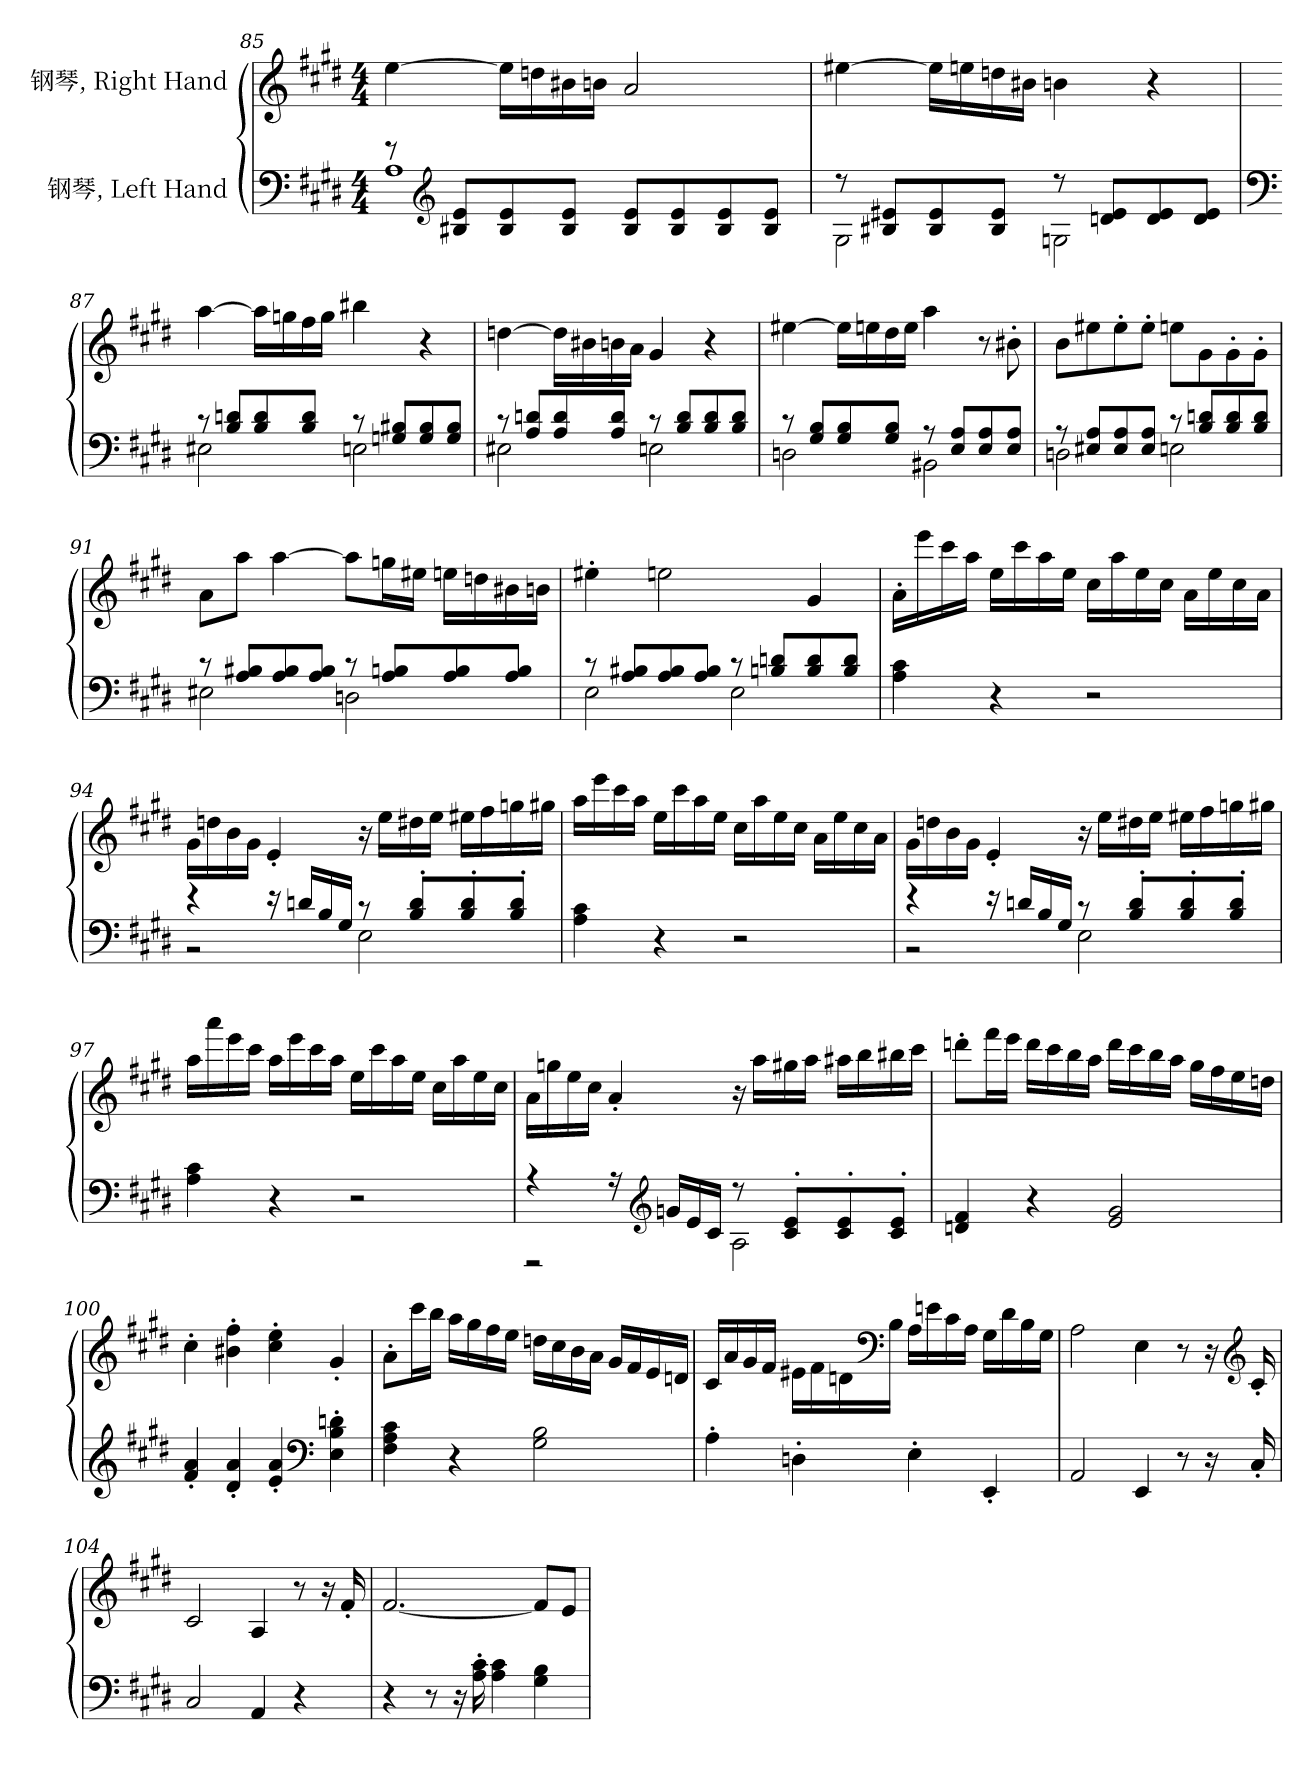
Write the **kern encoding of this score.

**kern	**kern
*part2	*part1
*staff2	*staff1
*I"钢琴, Left Hand	*I"钢琴, Right Hand
*clefF4	*clefG2
*k[f#c#g#d#]	*k[f#c#g#d#]
*M4/4	*M4/4
=85	=85
*^	*
8r	1A	[4ee\
*clefG2	*	*
8B#X/ 8e/L	.	.
8B#/ 8e/	.	16ee\LL]
.	.	16ddn\
8B#/ 8e/J	.	16b#X\
.	.	16bn\JJ
8B#/ 8e/L	.	2a/
8B#/ 8e/	.	.
8B#/ 8e/	.	.
8B#/ 8e/J	.	.
!!LO:LB:g=z
=86	=86	=86
8r	2G#\	[4ee#X\
8B#X/ 8e#X/L	.	.
8B#/ 8e#/	.	16ee#\LL]
.	.	16een\
8B#/ 8e#/J	.	16ddn\
.	.	16b#X\JJ
8r	2Gn\	4bn\
8dn/ 8e#/L	.	.
8d/ 8e#/	.	4r
8d/ 8e#/J	.	.
=87	=87	=87
*clefF4	*	*
8r	2E#X\	[4aa\
8B/ 8dn/L	.	.
8B/ 8d/	.	16aa\LL]
.	.	16ggn\
8B/ 8d/J	.	16ff#\
.	.	16gg\JJ
8r	2En\	4bb#X\
8Gn/ 8B#X/L	.	.
8G/ 8B#/	.	4r
8G/ 8B#/J	.	.
!!LO:LB:g=z
=88	=88	=88
8r	2E#X\	[4ddn\
8A/ 8dn/L	.	.
8A/ 8d/	.	16dd\LL]
.	.	16b#X\
8A/ 8d/J	.	16bn\
.	.	16a\JJ
8r	2En\	4g#/
8B/ 8d/L	.	.
8B/ 8d/	.	4r
8B/ 8d/J	.	.
=89	=89	=89
8r	2Dn\	[4ee#X\
8G#/ 8B/L	.	.
8G#/ 8B/	.	16ee#\LL]
.	.	16een\
8G#/ 8B/J	.	16dd#\
.	.	16ee\JJ
8r	2BB#X\	4aa\
8E/ 8A/L	.	.
8E/ 8A/	.	8r
8E/ 8A/J	.	8b#X'\
=90	=90	=90
*	*	*MM101
8r	2Dn\	8b\L
8E#X/ 8A/L	.	8ee#X\
8E#/ 8A/	.	8ee#'\
8E#/ 8A/J	.	8ee#'\J
8r	2En\	8een\L
8B/ 8dn/L	.	8g#\
8B/ 8d/	.	8g#'\
8B/ 8d/J	.	8g#'\J
!!LO:LB:g=z
=91	=91	=91
*	*	*MM103
8r	2E#X\	8a\L
8A/ 8B#X/L	.	8aa\J
8A/ 8B#/	.	[4aa\
8A/ 8B#/J	.	.
8r	2Dn\	8aa\L]
8A/ 8Bn/L	.	16ggn\L
.	.	16ee#X\JJ
8A/ 8B/	.	16een\LL
.	.	16ddn\
8A/ 8B/J	.	16b#X\
.	.	16bn\JJ
=92	=92	=92
*	*	*MM98
8r	2E\	4ee#X'\
8A/ 8B#X/L	.	.
8A/ 8B#/	.	2een\
8A/ 8B#/J	.	.
8r	2E\	.
8Bn/ 8dn/L	.	.
*	*	*MM92
8B/ 8d/	.	4g#/
8B/ 8d/J	.	.
*v	*v	*
!!LO:LB:g=z
=93	=93
*	*MM146
4A\ 4c#\	16a'\LL
.	16eee\
.	16ccc#\
.	16aa\JJ
4r	16ee\LL
.	16ccc#\
.	16aa\
.	16ee\JJ
2r	16cc#\LL
.	16aa\
.	16ee\
.	16cc#\JJ
.	16a\LL
.	16ee\
.	16cc#\
.	16a\JJ
=94	=94
*^	*
4r	2r	16g#\LL
.	.	16ddn\
.	.	16b\
.	.	16g#\JJ
16r	.	4e'/
16dn/LL	.	.
16B/	.	.
16G#/JJ	.	.
8r	2E\	16r
.	.	16ee\LL
8B/' 8d/'L	.	16dd#X\
.	.	16ee\JJ
8B/' 8d/'	.	16ee#X\LL
.	.	16ff#\
8B/' 8d/'J	.	16ggn\
.	.	16gg#X\JJ
*v	*v	*
!!LO:PB:g=z
=95	=95
4A\ 4c#\	16aa\LL
.	16eee\
.	16ccc#\
.	16aa\JJ
4r	16ee\LL
.	16ccc#\
.	16aa\
.	16ee\JJ
2r	16cc#\LL
.	16aa\
.	16ee\
.	16cc#\JJ
.	16a\LL
.	16ee\
.	16cc#\
.	16a\JJ
=96	=96
*^	*
4r	2r	16g#\LL
.	.	16ddn\
.	.	16b\
.	.	16g#\JJ
16r	.	4e'/
16dn/LL	.	.
16B/	.	.
16G#/JJ	.	.
8r	2E\	16r
.	.	16ee\LL
8B/' 8d/'L	.	16dd#X\
.	.	16ee\JJ
8B/' 8d/'	.	16ee#X\LL
.	.	16ff#\
8B/' 8d/'J	.	16ggn\
.	.	16gg#X\JJ
*v	*v	*
!!LO:LB:g=z
=97	=97
4A\ 4c#\	16aa\LL
.	16aaa\
.	16eee\
.	16ccc#\JJ
4r	16aa\LL
.	16eee\
.	16ccc#\
.	16aa\JJ
2r	16ee\LL
.	16ccc#\
.	16aa\
.	16ee\JJ
.	16cc#\LL
.	16aa\
.	16ee\
.	16cc#\JJ
=98	=98
*^	*
4r	2r	16a\LL
.	.	16ggn\
.	.	16ee\
.	.	16cc#\JJ
16r	.	4a'/
*clefG2	*	*
16gn/LL	.	.
16e/	.	.
16c#/JJ	.	.
8r	2A\	16r
.	.	16aa\LL
8c#/' 8e/'L	.	16gg#X\
.	.	16aa\JJ
8c#/' 8e/'	.	16aa#X\LL
.	.	16bb\
8c#/' 8e/'J	.	16bb#X\
.	.	16ccc#\JJ
*v	*v	*
!!LO:LB:g=z
=99	=99
4dn/ 4f#/	8dddn'\L
.	16fff#\L
.	16eee\JJ
4r	16ddd\LL
.	16ccc#\
.	16bb\
.	16aa\JJ
2e/ 2g#/	16ddd\LL
.	16ccc#\
.	16bb\
.	16aa\JJ
.	16gg#\LL
.	16ff#\
.	16ee\
.	16ddn\JJ
=100	=100
4f#/' 4a/'	4cc#'\
4d#/' 4a/'	4b#X\' 4ff#\'
4e/' 4a/'	4cc#\' 4ee\'
*clefF4	*
4E\' 4B\' 4dn\'	4g#'/
!!LO:LB:g=z
=101	=101
4F#\ 4A\ 4c#\	8a'\L
.	16ccc#\L
.	16bb\JJ
4r	16aa\LL
.	16gg#\
.	16ff#\
.	16ee\JJ
2G#\ 2B\	16ddn\LL
.	16cc#\
.	16b\
.	16a\JJ
.	16g#/LL
.	16f#/
.	16e/
.	16dn/JJ
=102	=102
*	*MM142
4A'\	16c#/LL
.	16a/
.	16g#/
.	16f#/JJ
*	*MM138
4Dn'\	16e#X\LL
.	16f#\
.	16dn\
*	*clefF4
.	16B\JJ
*	*MM135
4E'\	16A\LL
.	16en\
.	16c#\
.	16A\JJ
*	*MM132
4EE'/	16G#\LL
.	16d\
.	16B\
.	16G#\JJ
!!LO:LB:g=z
=103	=103
*	*MM156
2AA/	2A\
4EE/	4E\
8r	8r
16r	16r
*	*clefG2
16C#'/	16c#'/
=104	=104
2C#/	2c#/
4AA/	4A/
4r	8r
.	16r
.	16f#'/
=105	=105
4r	[2.f#/
8r	.
16r	.
16A\' 16c#\'	.
4A\ 4c#\	.
4G#\ 4B\	8f#/L]
.	8e/J
=	=
*-	*-
